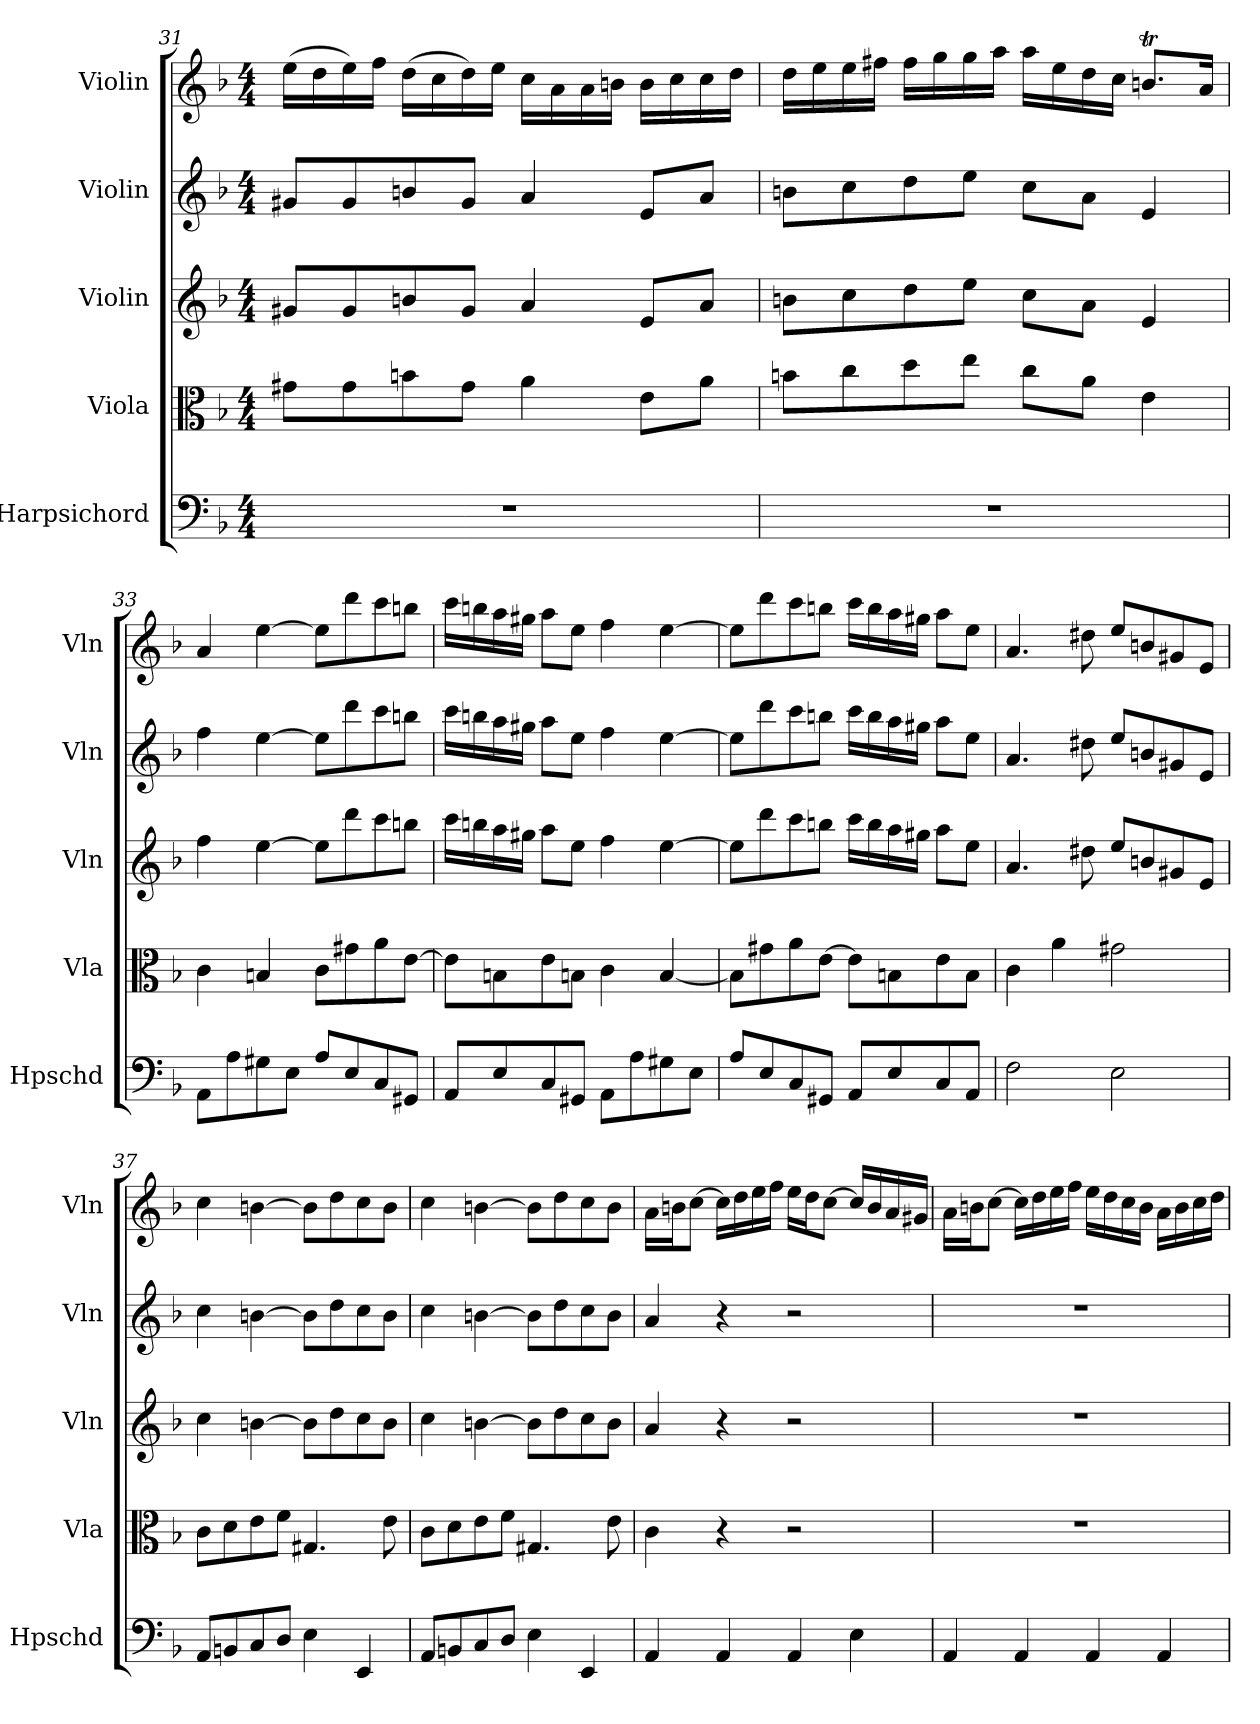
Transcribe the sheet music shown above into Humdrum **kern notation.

**kern	**kern	**kern	**kern	**kern
*part5	*part4	*part3	*part2	*part1
*staff5	*staff4	*staff3	*staff2	*staff1
*I"Harpsichord	*I"Viola	*I"Violin	*I"Violin	*I"Violin
*I'Hpschd	*I'Vla	*I'Vln	*I'Vln	*I'Vln
*clefF4	*clefC3	*clefG2	*clefG2	*clefG2
*k[b-]	*k[b-]	*k[b-]	*k[b-]	*k[b-]
*d:	*d:	*d:	*d:	*d:
*M4/4	*M4/4	*M4/4	*M4/4	*M4/4
=31	=31	=31	=31	=31
1r	8g#X\L	8g#X/L	8g#X/L	(16ee\LL
.	.	.	.	16dd\
.	8g#\	8g#/	8g#/	16ee\)
.	.	.	.	16ff\JJ
.	8bn\	8bn/	8bn/	(16dd\LL
.	.	.	.	16cc\
.	8g#\J	8g#/J	8g#/J	16dd\)
.	.	.	.	16ee\JJ
.	4a\	4a/	4a/	16cc\LL
.	.	.	.	16a\
.	.	.	.	16a\
.	.	.	.	16bn\JJ
.	8e\L	8e/L	8e/L	16b\LL
.	.	.	.	16cc\
.	8a\J	8a/J	8a/J	16cc\
.	.	.	.	16dd\JJ
=32	=32	=32	=32	=32
1r	8bn\L	8bn\L	8bn\L	16dd\LL
.	.	.	.	16ee\
.	8cc\	8cc\	8cc\	16ee\
.	.	.	.	16ff#X\JJ
.	8dd\	8dd\	8dd\	16ff#\LL
.	.	.	.	16gg\
.	8ee\J	8ee\J	8ee\J	16gg\
.	.	.	.	16aa\JJ
.	8cc\L	8cc\L	8cc\L	16aa\LL
.	.	.	.	16ee\
.	8a\J	8a\J	8a\J	16dd\
.	.	.	.	16cc\JJ
.	4e\	4e/	4e/	8.bnt/L
.	.	.	.	16a/Jk
=33	=33	=33	=33	=33
8AA\L	4c\	4ff\	4ff\	4a/
8A\	.	.	.	.
8G#X\	4Bn/	[4ee\	[4ee\	[4ee\
8E\J	.	.	.	.
8A/L	8c\L	8ee\L]	8ee\L]	8ee\L]
8E/	8g#X\	8ddd\	8ddd\	8ddd\
8C/	8a\	8ccc\	8ccc\	8ccc\
8GG#X/J	[8e\J	8bbn\J	8bbn\J	8bbn\J
=34	=34	=34	=34	=34
8AA/L	8e\L]	16ccc\LL	16ccc\LL	16ccc\LL
.	.	16bbn\	16bbn\	16bbn\
8E/	8Bn\	16aa\	16aa\	16aa\
.	.	16gg#X\JJ	16gg#X\JJ	16gg#X\JJ
8C/	8e\	8aa\L	8aa\L	8aa\L
8GG#X/J	8Bn\J	8ee\J	8ee\J	8ee\J
8AA\L	4c\	4ff\	4ff\	4ff\
8A\	.	.	.	.
8G#X\	[4B/	[4ee\	[4ee\	[4ee\
8E\J	.	.	.	.
=35	=35	=35	=35	=35
8A/L	8B\L]	8ee\L]	8ee\L]	8ee\L]
8E/	8g#X\	8ddd\	8ddd\	8ddd\
8C/	8a\	8ccc\	8ccc\	8ccc\
8GG#X/J	[8e\J	8bbn\J	8bbn\J	8bbn\J
8AA/L	8e\L]	16ccc\LL	16ccc\LL	16ccc\LL
.	.	16bb\	16bb\	16bb\
8E/	8Bn\	16aa\	16aa\	16aa\
.	.	16gg#X\JJ	16gg#X\JJ	16gg#X\JJ
8C/	8e\	8aa\L	8aa\L	8aa\L
8AA/J	8B\J	8ee\J	8ee\J	8ee\J
=36	=36	=36	=36	=36
2F\	4c\	4.a/	4.a/	4.a/
.	4a\	.	.	.
.	.	8dd#X\	8dd#X\	8dd#X\
2E\	2g#X\	8ee/L	8ee/L	8ee/L
.	.	8bn/	8bn/	8bn/
.	.	8g#X/	8g#X/	8g#X/
.	.	8e/J	8e/J	8e/J
=37	=37	=37	=37	=37
8AA/L	8c\L	4cc\	4cc\	4cc\
8BBn/	8d\	.	.	.
8C/	8e\	[4bn\	[4bn\	[4bn\
8D/J	8f\J	.	.	.
4E\	4.G#X/	8b\L]	8b\L]	8b\L]
.	.	8dd\	8dd\	8dd\
4EE/	.	8cc\	8cc\	8cc\
.	8e\	8b\J	8b\J	8b\J
=38	=38	=38	=38	=38
8AA/L	8c\L	4cc\	4cc\	4cc\
8BBn/	8d\	.	.	.
8C/	8e\	[4bn\	[4bn\	[4bn\
8D/J	8f\J	.	.	.
4E\	4.G#X/	8b\L]	8b\L]	8b\L]
.	.	8dd\	8dd\	8dd\
4EE/	.	8cc\	8cc\	8cc\
.	8e\	8b\J	8b\J	8b\J
=39	=39	=39	=39	=39
4AA/	4c\	4a/	4a/	16a\LL
.	.	.	.	16bn\J
.	.	.	.	[8cc\J
4AA/	4r	4r	4r	16cc\LL]
.	.	.	.	16dd\
.	.	.	.	16ee\
.	.	.	.	16ff\JJ
4AA/	2r	2r	2r	16ee\LL
.	.	.	.	16dd\J
.	.	.	.	[8cc\J
4E\	.	.	.	16cc/LL]
.	.	.	.	16b/
.	.	.	.	16a/
.	.	.	.	16g#X/JJ
=40	=40	=40	=40	=40
4AA/	1r	1r	1r	16a\LL
.	.	.	.	16bn\J
.	.	.	.	[8cc\J
4AA/	.	.	.	16cc\LL]
.	.	.	.	16dd\
.	.	.	.	16ee\
.	.	.	.	16ff\JJ
4AA/	.	.	.	16ee\LL
.	.	.	.	16dd\
.	.	.	.	16cc\
.	.	.	.	16b\JJ
4AA/	.	.	.	16a\LL
.	.	.	.	16b\
.	.	.	.	16cc\
.	.	.	.	16dd\JJ
=	=	=	=	=
*-	*-	*-	*-	*-
